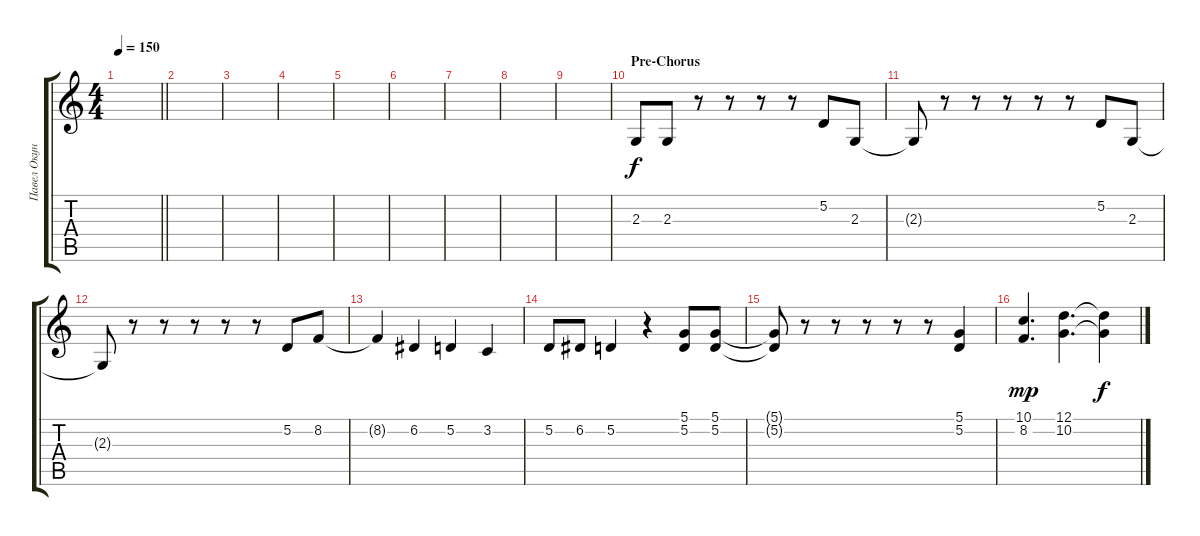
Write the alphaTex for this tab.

\track ("Павел Окунев" "Павел Окун") {instrument lead2sawtooth}
\staff {score tabs}
\tuning (D4 A3 F3 C3 G2 D2) {hide}
\ts (4 4)
\tempo 150
\clef g2
\barLineRight lightlight
\ks c
|
|
|
|
|
|
|
|
|
\section ("" "Pre-Chorus")
2.3.8 2.3.8 r.8 r.8 r.8 r.8 5.2.8 2.3.8 |
2.3{t}.8 r.8 r.8 r.8 r.8 r.8 5.2.8 2.3.8 |
2.3{t}.8 r.8 r.8 r.8 r.8 r.8 5.2.8 8.2.8 |
8.2{t}.4 6.2.4 5.2.4 3.2.4 |
5.2.8 6.2.8 5.2.4 r.4 (5.1 5.2).8 (5.1 5.2).8 |
(5.1{t} 5.2{t}).8 r.8 r.8 r.8 r.8 r.8 (5.1 5.2).4 |
(10.1 8.2).4{d dy mp} (12.1 10.2).4{d} (12.1{t} 10.2{t}).4{dy f}
